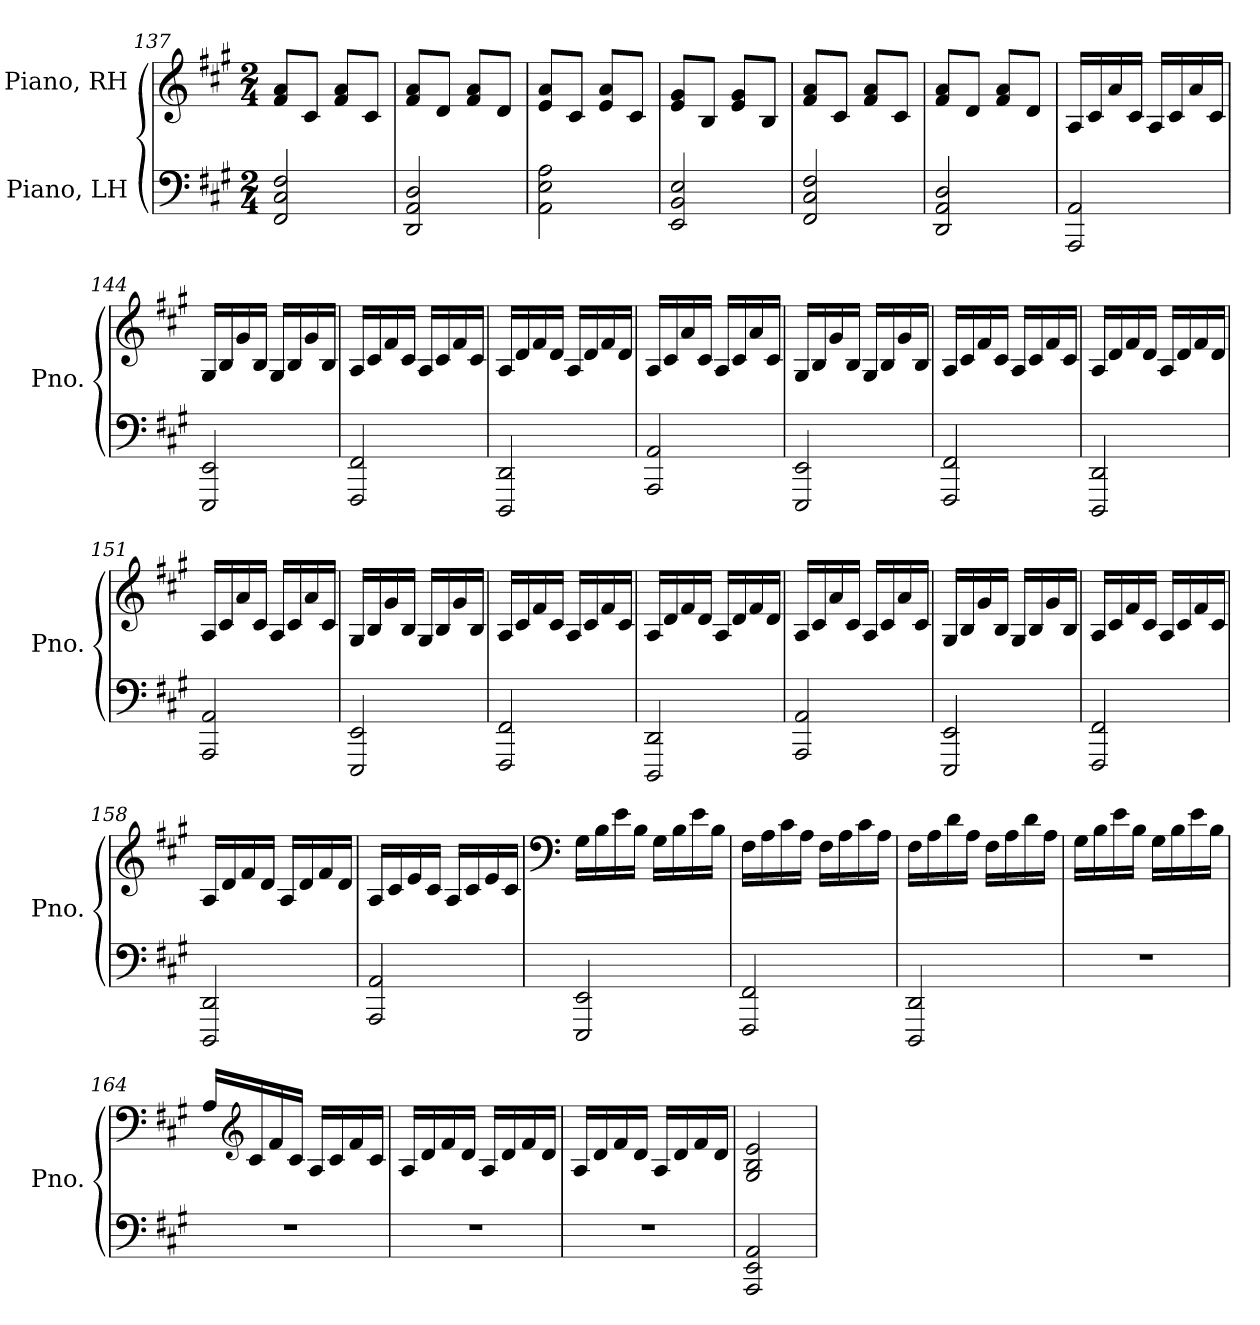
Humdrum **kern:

**kern	**kern
*part2	*part1
*staff2	*staff1
*I"Piano, LH	*I"Piano, RH
*I'Pno.	*I'Pno.
!!LO:LB:g=z
*clefF4	*clefG2
*k[f#c#g#]	*k[f#c#g#]
*M2/4	*M2/4
=137	=137
2FF#/ 2C#/ 2F#/	8f#/ 8a/L
.	8c#/J
.	8f#/ 8a/L
.	8c#/J
=138	=138
2DD/ 2AA/ 2D/	8f#/ 8a/L
.	8d/J
.	8f#/ 8a/L
.	8d/J
=139	=139
2AA\ 2E\ 2A\	8e/ 8a/L
.	8c#/J
.	8e/ 8a/L
.	8c#/J
=140	=140
2EE/ 2BB/ 2E/	8e/ 8g#/L
.	8B/J
.	8e/ 8g#/L
.	8B/J
=141	=141
2FF#/ 2C#/ 2F#/	8f#/ 8a/L
.	8c#/J
.	8f#/ 8a/L
.	8c#/J
=142	=142
2DD/ 2AA/ 2D/	8f#/ 8a/L
.	8d/J
.	8f#/ 8a/L
.	8d/J
=143	=143
2AAA/ 2AA/	16A/LL
.	16c#/
.	16a/
.	16c#/JJ
.	16A/LL
.	16c#/
.	16a/
.	16c#/JJ
!!LO:PB:g=z
=144	=144
2EEE/ 2EE/	16G#/LL
.	16B/
.	16g#/
.	16B/JJ
.	16G#/LL
.	16B/
.	16g#/
.	16B/JJ
=145	=145
2FFF#/ 2FF#/	16A/LL
.	16c#/
.	16f#/
.	16c#/JJ
.	16A/LL
.	16c#/
.	16f#/
.	16c#/JJ
=146	=146
2DDD/ 2DD/	16A/LL
.	16d/
.	16f#/
.	16d/JJ
.	16A/LL
.	16d/
.	16f#/
.	16d/JJ
=147	=147
2AAA/ 2AA/	16A/LL
.	16c#/
.	16a/
.	16c#/JJ
.	16A/LL
.	16c#/
.	16a/
.	16c#/JJ
!!LO:LB:g=z
=148	=148
2EEE/ 2EE/	16G#/LL
.	16B/
.	16g#/
.	16B/JJ
.	16G#/LL
.	16B/
.	16g#/
.	16B/JJ
=149	=149
2FFF#/ 2FF#/	16A/LL
.	16c#/
.	16f#/
.	16c#/JJ
.	16A/LL
.	16c#/
.	16f#/
.	16c#/JJ
=150	=150
2DDD/ 2DD/	16A/LL
.	16d/
.	16f#/
.	16d/JJ
.	16A/LL
.	16d/
.	16f#/
.	16d/JJ
=151	=151
2AAA/ 2AA/	16A/LL
.	16c#/
.	16a/
.	16c#/JJ
.	16A/LL
.	16c#/
.	16a/
.	16c#/JJ
!!LO:LB:g=z
=152	=152
2EEE/ 2EE/	16G#/LL
.	16B/
.	16g#/
.	16B/JJ
.	16G#/LL
.	16B/
.	16g#/
.	16B/JJ
=153	=153
2FFF#/ 2FF#/	16A/LL
.	16c#/
.	16f#/
.	16c#/JJ
.	16A/LL
.	16c#/
.	16f#/
.	16c#/JJ
=154	=154
2DDD/ 2DD/	16A/LL
.	16d/
.	16f#/
.	16d/JJ
.	16A/LL
.	16d/
.	16f#/
.	16d/JJ
=155	=155
2AAA/ 2AA/	16A/LL
.	16c#/
.	16a/
.	16c#/JJ
.	16A/LL
.	16c#/
.	16a/
.	16c#/JJ
!!LO:LB:g=z
=156	=156
2EEE/ 2EE/	16G#/LL
.	16B/
.	16g#/
.	16B/JJ
.	16G#/LL
.	16B/
.	16g#/
.	16B/JJ
=157	=157
2FFF#/ 2FF#/	16A/LL
.	16c#/
.	16f#/
.	16c#/JJ
.	16A/LL
.	16c#/
.	16f#/
.	16c#/JJ
=158	=158
2DDD/ 2DD/	16A/LL
.	16d/
.	16f#/
.	16d/JJ
.	16A/LL
.	16d/
.	16f#/
.	16d/JJ
=159	=159
2AAA/ 2AA/	16A/LL
.	16c#/
.	16e/
.	16c#/JJ
.	16A/LL
.	16c#/
.	16e/
.	16c#/JJ
!!LO:LB:g=z
=160	=160
*	*clefF4
2EEE/ 2EE/	16G#\LL
.	16B\
.	16e\
.	16B\JJ
.	16G#\LL
.	16B\
.	16e\
.	16B\JJ
=161	=161
2FFF#/ 2FF#/	16F#\LL
.	16A\
.	16c#\
.	16A\JJ
.	16F#\LL
.	16A\
.	16c#\
.	16A\JJ
=162	=162
2DDD/ 2DD/	16F#\LL
.	16A\
.	16d\
.	16A\JJ
.	16F#\LL
.	16A\
.	16d\
.	16A\JJ
=163	=163
2r	16G#\LL
.	16B\
.	16e\
.	16B\JJ
.	16G#\LL
.	16B\
.	16e\
.	16B\JJ
!!LO:LB:g=z
=164	=164
2r	16A/LL
*	*clefG2
.	16c#/
.	16f#/
.	16c#/JJ
.	16A/LL
.	16c#/
.	16f#/
.	16c#/JJ
=165	=165
2r	16A/LL
.	16d/
.	16f#/
.	16d/JJ
.	16A/LL
.	16d/
.	16f#/
.	16d/JJ
=166	=166
2r	16A/LL
.	16d/
.	16f#/
.	16d/JJ
.	16A/LL
.	16d/
.	16f#/
.	16d/JJ
=167	=167
2AAA/ 2EE/ 2AA/	2G#/ 2B/ 2e/
=	=
*-	*-
